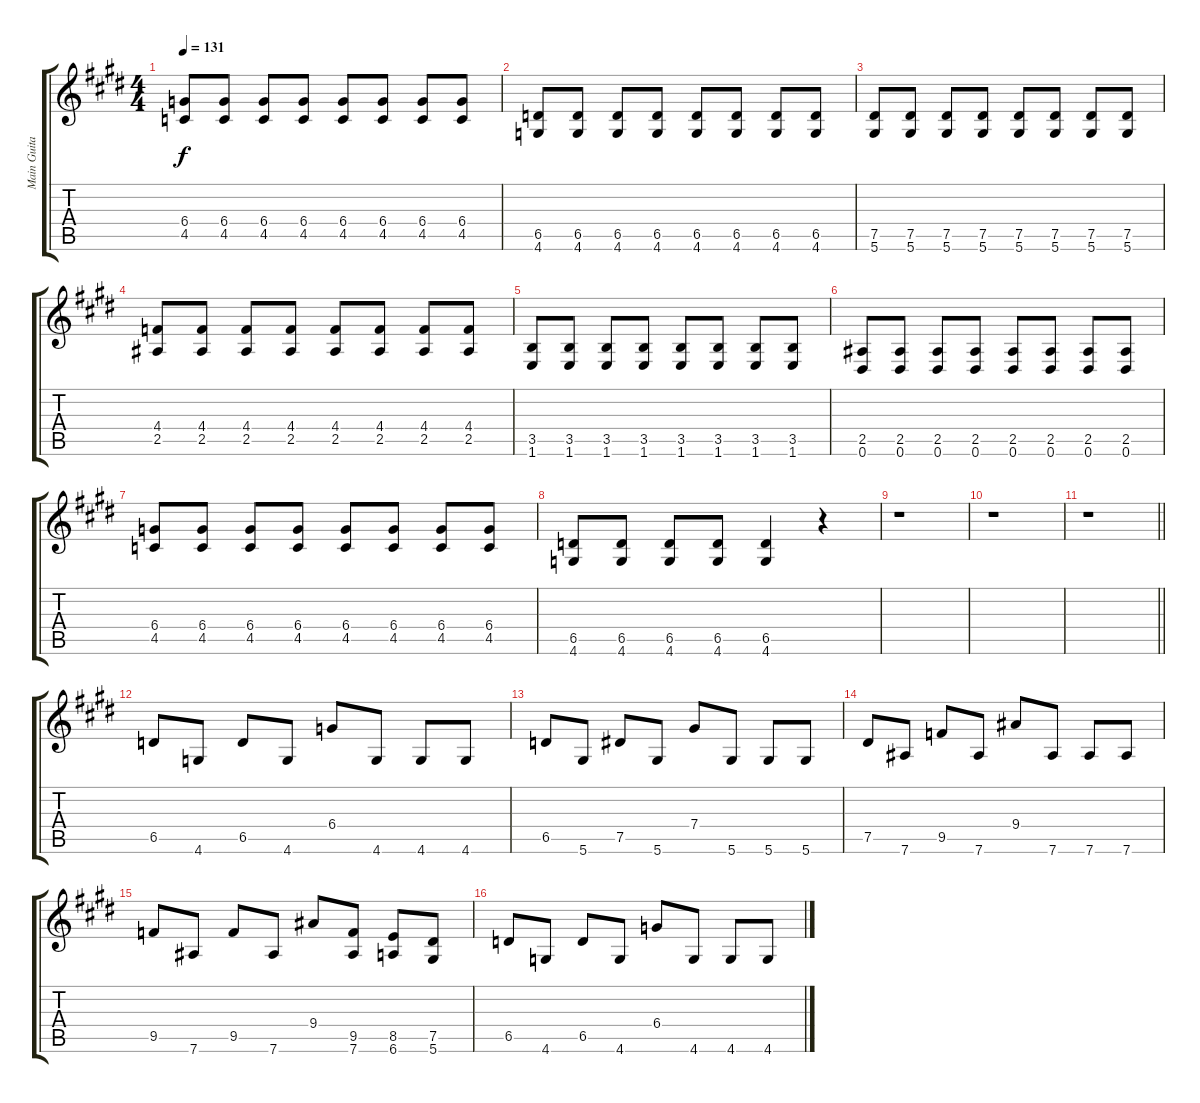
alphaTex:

\track ("Main Guitar" "Main Guita") {instrument overdrivenguitar}
\staff {score tabs}
\tuning (Eb4 Bb3 Gb3 Db3 Ab2 Eb2) {hide}
\ts (4 4)
\tempo 131
\clef g2
\ks c#minor
(6.4 4.5).8{dy f} (6.4 4.5).8 (6.4 4.5).8 (6.4 4.5).8 (6.4 4.5).8 (6.4 4.5).8 (6.4 4.5).8 (6.4 4.5).8 |
(6.5 4.6).8 (6.5 4.6).8 (6.5 4.6).8 (6.5 4.6).8 (6.5 4.6).8 (6.5 4.6).8 (6.5 4.6).8 (6.5 4.6).8 |
(7.5 5.6).8 (7.5 5.6).8 (7.5 5.6).8 (7.5 5.6).8 (7.5 5.6).8 (7.5 5.6).8 (7.5 5.6).8 (7.5 5.6).8 |
(4.4 2.5).8 (4.4 2.5).8 (4.4 2.5).8 (4.4 2.5).8 (4.4 2.5).8 (4.4 2.5).8 (4.4 2.5).8 (4.4 2.5).8 |
(3.5 1.6).8 (3.5 1.6).8 (3.5 1.6).8 (3.5 1.6).8 (3.5 1.6).8 (3.5 1.6).8 (3.5 1.6).8 (3.5 1.6).8 |
(2.5 0.6).8 (2.5 0.6).8 (2.5 0.6).8 (2.5 0.6).8 (2.5 0.6).8 (2.5 0.6).8 (2.5 0.6).8 (2.5 0.6).8 |
(6.4 4.5).8 (6.4 4.5).8 (6.4 4.5).8 (6.4 4.5).8 (6.4 4.5).8 (6.4 4.5).8 (6.4 4.5).8 (6.4 4.5).8 |
(6.5 4.6).8 (6.5 4.6).8 (6.5 4.6).8 (6.5 4.6).8 (6.5 4.6).4 r.4 |
r.1 |
r.1 |
\barLineRight lightlight
r.1 |
6.5.8 4.6.8 6.5.8 4.6.8 6.4.8 4.6.8 4.6.8 4.6.8 |
6.5.8 5.6.8 7.5.8 5.6.8 7.4.8 5.6.8 5.6.8 5.6.8 |
7.5.8 7.6.8 9.5.8 7.6.8 9.4.8 7.6.8 7.6.8 7.6.8 |
9.5.8 7.6.8 9.5.8 7.6.8 9.4.8 (9.5 7.6).8 (8.5 6.6).8 (7.5 5.6).8 |
6.5.8 4.6.8 6.5.8 4.6.8 6.4.8 4.6.8 4.6.8 4.6.8
